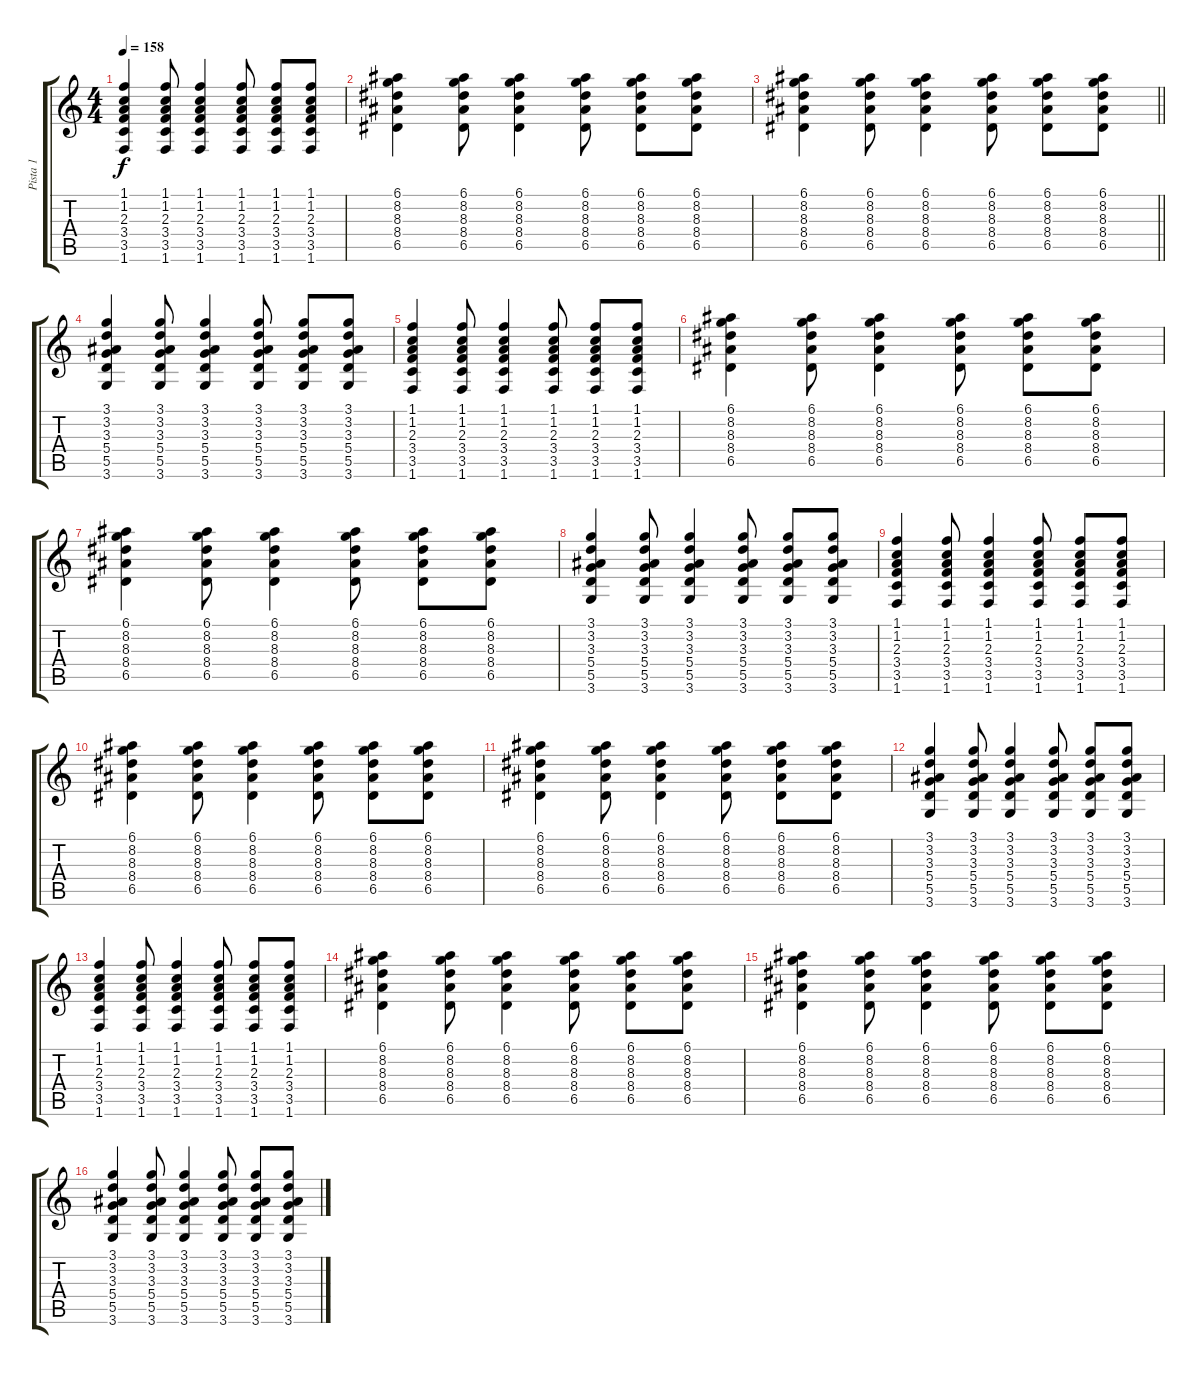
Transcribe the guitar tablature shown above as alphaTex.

\track ("Pista 1" "Pista 1") {instrument distortionguitar}
\staff {score tabs}
\tuning (E4 B3 G3 D3 A2 E2) {hide}
\ts (4 4)
\tempo 158
\clef g2
\ks c
(1.1 1.2 2.3 3.4 3.5 1.6).4{dy f} (1.1 1.2 2.3 3.4 3.5 1.6).8 (1.1 1.2 2.3 3.4 3.5 1.6).4 (1.1 1.2 2.3 3.4 3.5 1.6).8 (1.1 1.2 2.3 3.4 3.5 1.6).8 (1.1 1.2 2.3 3.4 3.5 1.6).8 |
(6.1 8.2 8.3 8.4 6.5).4 (6.1 8.2 8.3 8.4 6.5).8 (6.1 8.2 8.3 8.4 6.5).4 (6.1 8.2 8.3 8.4 6.5).8 (6.1 8.2 8.3 8.4 6.5).8 (6.1 8.2 8.3 8.4 6.5).8 |
\barLineRight lightlight
(6.1 8.2 8.3 8.4 6.5).4 (6.1 8.2 8.3 8.4 6.5).8 (6.1 8.2 8.3 8.4 6.5).4 (6.1 8.2 8.3 8.4 6.5).8 (6.1 8.2 8.3 8.4 6.5).8 (6.1 8.2 8.3 8.4 6.5).8 |
\section ("" "")
(3.1 3.2 3.3 5.4 5.5 3.6).4 (3.1 3.2 3.3 5.4 5.5 3.6).8 (3.1 3.2 3.3 5.4 5.5 3.6).4 (3.1 3.2 3.3 5.4 5.5 3.6).8 (3.1 3.2 3.3 5.4 5.5 3.6).8 (3.1 3.2 3.3 5.4 5.5 3.6).8 |
(1.1 1.2 2.3 3.4 3.5 1.6).4 (1.1 1.2 2.3 3.4 3.5 1.6).8 (1.1 1.2 2.3 3.4 3.5 1.6).4 (1.1 1.2 2.3 3.4 3.5 1.6).8 (1.1 1.2 2.3 3.4 3.5 1.6).8 (1.1 1.2 2.3 3.4 3.5 1.6).8 |
(6.1 8.2 8.3 8.4 6.5).4 (6.1 8.2 8.3 8.4 6.5).8 (6.1 8.2 8.3 8.4 6.5).4 (6.1 8.2 8.3 8.4 6.5).8 (6.1 8.2 8.3 8.4 6.5).8 (6.1 8.2 8.3 8.4 6.5).8 |
(6.1 8.2 8.3 8.4 6.5).4 (6.1 8.2 8.3 8.4 6.5).8 (6.1 8.2 8.3 8.4 6.5).4 (6.1 8.2 8.3 8.4 6.5).8 (6.1 8.2 8.3 8.4 6.5).8 (6.1 8.2 8.3 8.4 6.5).8 |
(3.1 3.2 3.3 5.4 5.5 3.6).4 (3.1 3.2 3.3 5.4 5.5 3.6).8 (3.1 3.2 3.3 5.4 5.5 3.6).4 (3.1 3.2 3.3 5.4 5.5 3.6).8 (3.1 3.2 3.3 5.4 5.5 3.6).8 (3.1 3.2 3.3 5.4 5.5 3.6).8 |
(1.1 1.2 2.3 3.4 3.5 1.6).4 (1.1 1.2 2.3 3.4 3.5 1.6).8 (1.1 1.2 2.3 3.4 3.5 1.6).4 (1.1 1.2 2.3 3.4 3.5 1.6).8 (1.1 1.2 2.3 3.4 3.5 1.6).8 (1.1 1.2 2.3 3.4 3.5 1.6).8 |
(6.1 8.2 8.3 8.4 6.5).4 (6.1 8.2 8.3 8.4 6.5).8 (6.1 8.2 8.3 8.4 6.5).4 (6.1 8.2 8.3 8.4 6.5).8 (6.1 8.2 8.3 8.4 6.5).8 (6.1 8.2 8.3 8.4 6.5).8 |
(6.1 8.2 8.3 8.4 6.5).4 (6.1 8.2 8.3 8.4 6.5).8 (6.1 8.2 8.3 8.4 6.5).4 (6.1 8.2 8.3 8.4 6.5).8 (6.1 8.2 8.3 8.4 6.5).8 (6.1 8.2 8.3 8.4 6.5).8 |
(3.1 3.2 3.3 5.4 5.5 3.6).4 (3.1 3.2 3.3 5.4 5.5 3.6).8 (3.1 3.2 3.3 5.4 5.5 3.6).4 (3.1 3.2 3.3 5.4 5.5 3.6).8 (3.1 3.2 3.3 5.4 5.5 3.6).8 (3.1 3.2 3.3 5.4 5.5 3.6).8 |
(1.1 1.2 2.3 3.4 3.5 1.6).4 (1.1 1.2 2.3 3.4 3.5 1.6).8 (1.1 1.2 2.3 3.4 3.5 1.6).4 (1.1 1.2 2.3 3.4 3.5 1.6).8 (1.1 1.2 2.3 3.4 3.5 1.6).8 (1.1 1.2 2.3 3.4 3.5 1.6).8 |
(6.1 8.2 8.3 8.4 6.5).4 (6.1 8.2 8.3 8.4 6.5).8 (6.1 8.2 8.3 8.4 6.5).4 (6.1 8.2 8.3 8.4 6.5).8 (6.1 8.2 8.3 8.4 6.5).8 (6.1 8.2 8.3 8.4 6.5).8 |
(6.1 8.2 8.3 8.4 6.5).4 (6.1 8.2 8.3 8.4 6.5).8 (6.1 8.2 8.3 8.4 6.5).4 (6.1 8.2 8.3 8.4 6.5).8 (6.1 8.2 8.3 8.4 6.5).8 (6.1 8.2 8.3 8.4 6.5).8 |
(3.1 3.2 3.3 5.4 5.5 3.6).4 (3.1 3.2 3.3 5.4 5.5 3.6).8 (3.1 3.2 3.3 5.4 5.5 3.6).4 (3.1 3.2 3.3 5.4 5.5 3.6).8 (3.1 3.2 3.3 5.4 5.5 3.6).8 (3.1 3.2 3.3 5.4 5.5 3.6).8
